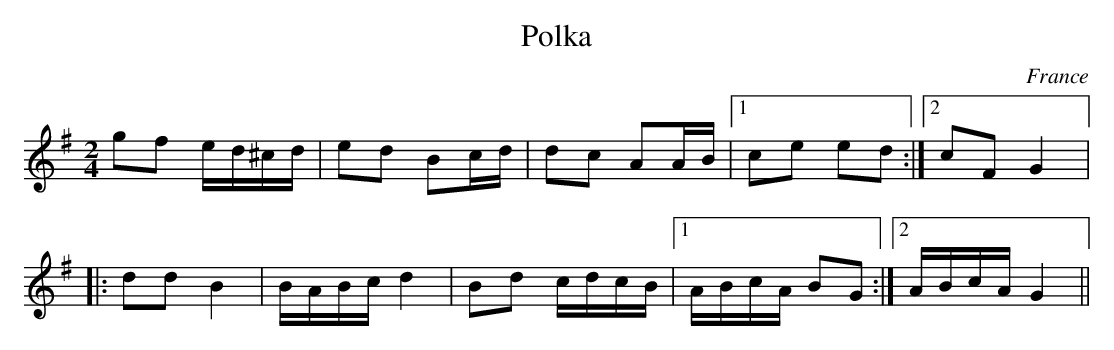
X:1
T:Polka
M:2/4
O:France
K:G major
g2f2 ed^cd|e2d2 B2cd|d2c2 A2AB\
|1c2e2 e2d2:|2c2F2G4|:
d2d2B4|BABc d4|B2d2 cdcB\
|1 ABcA B2G2 :|2 ABcA G4||
